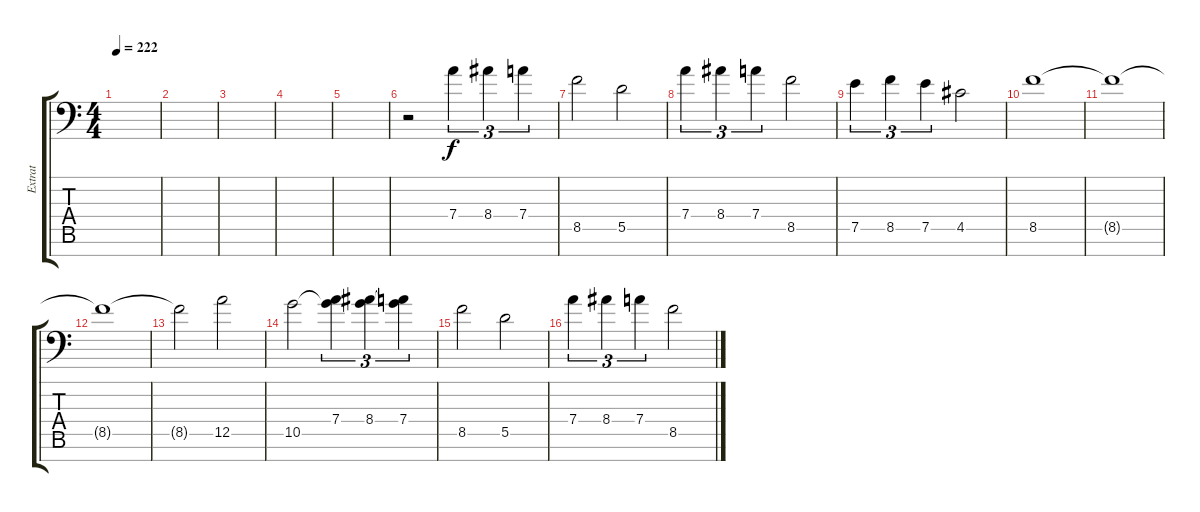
\track ("Extrat" "Extrat") {instrument distortionguitar}
\staff {score tabs}
\tuning (E4 B3 G3 D3 A2 D2 A1) {hide}
\ts (4 4)
\tempo 222
\clef f4
\ks c
|
|
|
|
|
r.2 7.4.4{tu (3 2)} 8.4.4{tu (3 2)} 7.4.4{tu (3 2)} |
8.5.2 5.5.2 |
7.4.4{tu (3 2)} 8.4.4{tu (3 2)} 7.4.4{tu (3 2)} 8.5.2 |
7.5.4{tu (3 2)} 8.5.4{tu (3 2)} 7.5.4{tu (3 2)} 4.5.2 |
8.5.1 |
8.5{t}.1 |
8.5{t}.1 |
8.5{t}.2 12.5.2 |
10.5.2 (7.4 10.5{t}).4{tu (3 2)} (8.4 10.5{t}).4{tu (3 2)} (7.4 10.5{t}).4{tu (3 2)} |
8.5.2 5.5.2 |
7.4.4{tu (3 2)} 8.4.4{tu (3 2)} 7.4.4{tu (3 2)} 8.5.2
